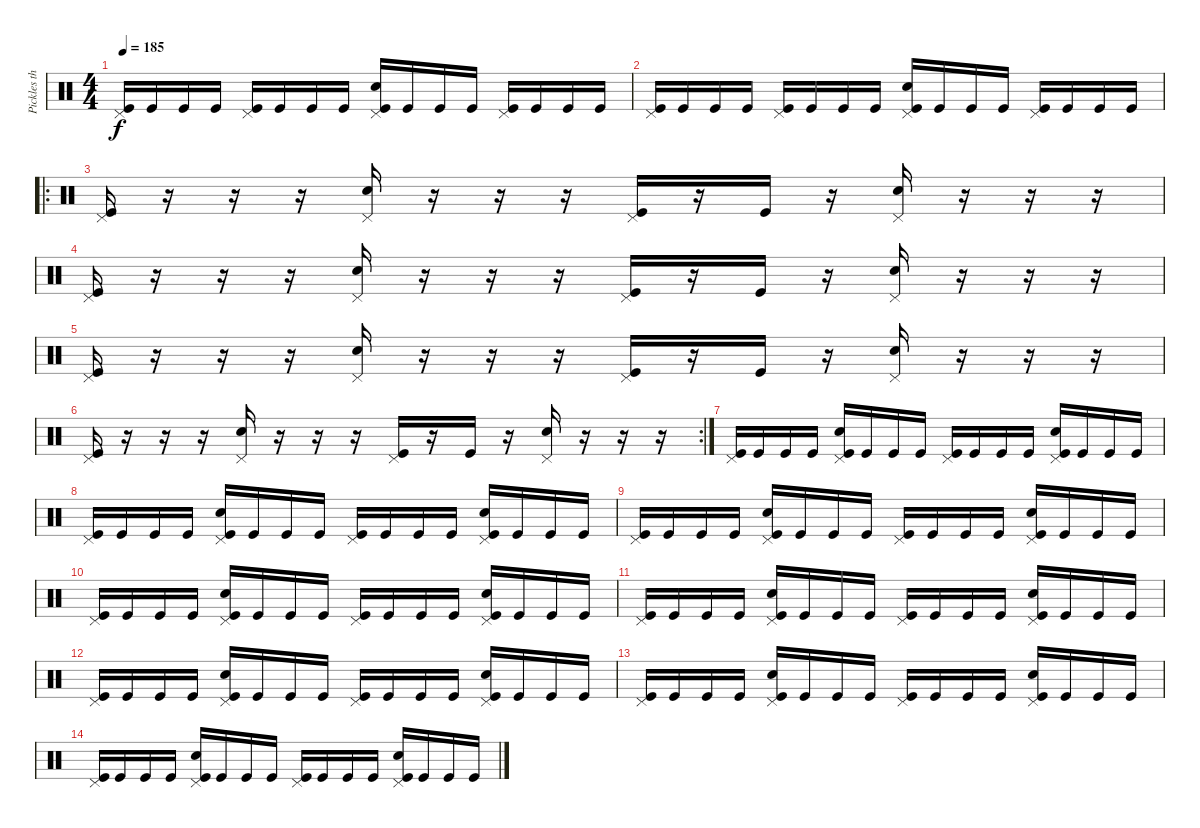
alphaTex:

\track ("Pickles the Drummer" "Pickles th") {instrument percussion}
\staff {score}
\articulation defaults
\ts (4 4)
\tempo 185
\clef neutral
\ks c
("Kick (hit)" "Pedal Hi-Hat (hit)").16{dy f} "Kick (hit)".16 "Kick (hit)".16 "Kick (hit)".16 ("Kick (hit)" "Pedal Hi-Hat (hit)").16 "Kick (hit)".16 "Kick (hit)".16 "Kick (hit)".16 ("Kick (hit)" "Pedal Hi-Hat (hit)" "Snare (hit) 2").16 "Kick (hit)".16 "Kick (hit)".16 "Kick (hit)".16 ("Kick (hit)" "Pedal Hi-Hat (hit)").16 "Kick (hit)".16 "Kick (hit)".16 "Kick (hit)".16 |
("Kick (hit)" "Pedal Hi-Hat (hit)").16 "Kick (hit)".16 "Kick (hit)".16 "Kick (hit)".16 ("Kick (hit)" "Pedal Hi-Hat (hit)").16 "Kick (hit)".16 "Kick (hit)".16 "Kick (hit)".16 ("Kick (hit)" "Pedal Hi-Hat (hit)" "Snare (hit) 2").16 "Kick (hit)".16 "Kick (hit)".16 "Kick (hit)".16 ("Kick (hit)" "Pedal Hi-Hat (hit)").16 "Kick (hit)".16 "Kick (hit)".16 "Kick (hit)".16 |
\ro
("Kick (hit)" "Pedal Hi-Hat (hit)").16 r.16 r.16 r.16 ("Pedal Hi-Hat (hit)" "Snare (hit) 2").16 r.16 r.16 r.16 ("Kick (hit)" "Pedal Hi-Hat (hit)").16 r.16 "Kick (hit)".16 r.16 ("Pedal Hi-Hat (hit)" "Snare (hit) 2").16 r.16 r.16 r.16 |
("Kick (hit)" "Pedal Hi-Hat (hit)").16 r.16 r.16 r.16 ("Pedal Hi-Hat (hit)" "Snare (hit) 2").16 r.16 r.16 r.16 ("Kick (hit)" "Pedal Hi-Hat (hit)").16 r.16 "Kick (hit)".16 r.16 ("Pedal Hi-Hat (hit)" "Snare (hit) 2").16 r.16 r.16 r.16 |
("Kick (hit)" "Pedal Hi-Hat (hit)").16 r.16 r.16 r.16 ("Pedal Hi-Hat (hit)" "Snare (hit) 2").16 r.16 r.16 r.16 ("Kick (hit)" "Pedal Hi-Hat (hit)").16 r.16 "Kick (hit)".16 r.16 ("Pedal Hi-Hat (hit)" "Snare (hit) 2").16 r.16 r.16 r.16 |
\rc 2
("Kick (hit)" "Pedal Hi-Hat (hit)").16 r.16 r.16 r.16 ("Pedal Hi-Hat (hit)" "Snare (hit) 2").16 r.16 r.16 r.16 ("Kick (hit)" "Pedal Hi-Hat (hit)").16 r.16 "Kick (hit)".16 r.16 ("Pedal Hi-Hat (hit)" "Snare (hit) 2").16 r.16 r.16 r.16 |
("Kick (hit)" "Pedal Hi-Hat (hit)").16 "Kick (hit)".16 "Kick (hit)".16 "Kick (hit)".16 ("Kick (hit)" "Pedal Hi-Hat (hit)" "Snare (hit) 2").16 "Kick (hit)".16 "Kick (hit)".16 "Kick (hit)".16 ("Kick (hit)" "Pedal Hi-Hat (hit)").16 "Kick (hit)".16 "Kick (hit)".16 "Kick (hit)".16 ("Kick (hit)" "Pedal Hi-Hat (hit)" "Snare (hit) 2").16 "Kick (hit)".16 "Kick (hit)".16 "Kick (hit)".16 |
("Kick (hit)" "Pedal Hi-Hat (hit)").16 "Kick (hit)".16 "Kick (hit)".16 "Kick (hit)".16 ("Kick (hit)" "Pedal Hi-Hat (hit)" "Snare (hit) 2").16 "Kick (hit)".16 "Kick (hit)".16 "Kick (hit)".16 ("Kick (hit)" "Pedal Hi-Hat (hit)").16 "Kick (hit)".16 "Kick (hit)".16 "Kick (hit)".16 ("Kick (hit)" "Pedal Hi-Hat (hit)" "Snare (hit) 2").16 "Kick (hit)".16 "Kick (hit)".16 "Kick (hit)".16 |
("Kick (hit)" "Pedal Hi-Hat (hit)").16 "Kick (hit)".16 "Kick (hit)".16 "Kick (hit)".16 ("Kick (hit)" "Pedal Hi-Hat (hit)" "Snare (hit) 2").16 "Kick (hit)".16 "Kick (hit)".16 "Kick (hit)".16 ("Kick (hit)" "Pedal Hi-Hat (hit)").16 "Kick (hit)".16 "Kick (hit)".16 "Kick (hit)".16 ("Kick (hit)" "Pedal Hi-Hat (hit)" "Snare (hit) 2").16 "Kick (hit)".16 "Kick (hit)".16 "Kick (hit)".16 |
("Kick (hit)" "Pedal Hi-Hat (hit)").16 "Kick (hit)".16 "Kick (hit)".16 "Kick (hit)".16 ("Kick (hit)" "Pedal Hi-Hat (hit)" "Snare (hit) 2").16 "Kick (hit)".16 "Kick (hit)".16 "Kick (hit)".16 ("Kick (hit)" "Pedal Hi-Hat (hit)").16 "Kick (hit)".16 "Kick (hit)".16 "Kick (hit)".16 ("Kick (hit)" "Pedal Hi-Hat (hit)" "Snare (hit) 2").16 "Kick (hit)".16 "Kick (hit)".16 "Kick (hit)".16 |
("Kick (hit)" "Pedal Hi-Hat (hit)").16{volume 1} "Kick (hit)".16 "Kick (hit)".16 "Kick (hit)".16 ("Kick (hit)" "Pedal Hi-Hat (hit)" "Snare (hit) 2").16 "Kick (hit)".16 "Kick (hit)".16 "Kick (hit)".16 ("Kick (hit)" "Pedal Hi-Hat (hit)").16 "Kick (hit)".16 "Kick (hit)".16 "Kick (hit)".16 ("Kick (hit)" "Pedal Hi-Hat (hit)" "Snare (hit) 2").16 "Kick (hit)".16 "Kick (hit)".16 "Kick (hit)".16 |
("Kick (hit)" "Pedal Hi-Hat (hit)").16 "Kick (hit)".16 "Kick (hit)".16 "Kick (hit)".16 ("Kick (hit)" "Pedal Hi-Hat (hit)" "Snare (hit) 2").16 "Kick (hit)".16 "Kick (hit)".16 "Kick (hit)".16 ("Kick (hit)" "Pedal Hi-Hat (hit)").16 "Kick (hit)".16 "Kick (hit)".16 "Kick (hit)".16 ("Kick (hit)" "Pedal Hi-Hat (hit)" "Snare (hit) 2").16 "Kick (hit)".16 "Kick (hit)".16 "Kick (hit)".16 |
("Kick (hit)" "Pedal Hi-Hat (hit)").16 "Kick (hit)".16 "Kick (hit)".16 "Kick (hit)".16 ("Kick (hit)" "Pedal Hi-Hat (hit)" "Snare (hit) 2").16 "Kick (hit)".16 "Kick (hit)".16 "Kick (hit)".16 ("Kick (hit)" "Pedal Hi-Hat (hit)").16 "Kick (hit)".16 "Kick (hit)".16 "Kick (hit)".16 ("Kick (hit)" "Pedal Hi-Hat (hit)" "Snare (hit) 2").16 "Kick (hit)".16 "Kick (hit)".16 "Kick (hit)".16 |
("Kick (hit)" "Pedal Hi-Hat (hit)").16 "Kick (hit)".16 "Kick (hit)".16 "Kick (hit)".16 ("Kick (hit)" "Pedal Hi-Hat (hit)" "Snare (hit) 2").16 "Kick (hit)".16 "Kick (hit)".16 "Kick (hit)".16 ("Kick (hit)" "Pedal Hi-Hat (hit)").16 "Kick (hit)".16 "Kick (hit)".16 "Kick (hit)".16 ("Kick (hit)" "Pedal Hi-Hat (hit)" "Snare (hit) 2").16 "Kick (hit)".16 "Kick (hit)".16 "Kick (hit)".16
